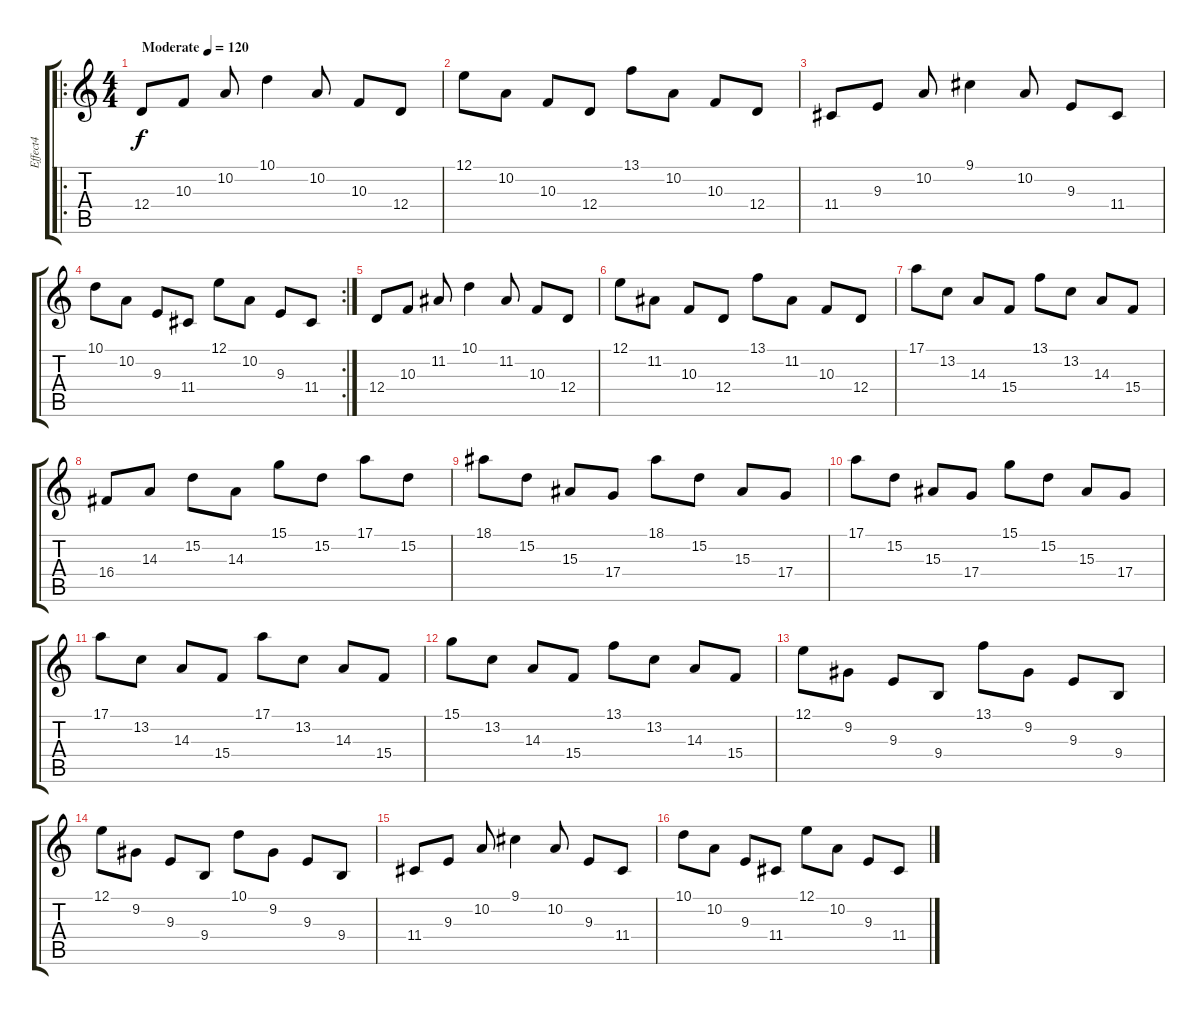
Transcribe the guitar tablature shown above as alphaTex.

\track ("Effect4" "Effect4") {instrument pad1newage}
\staff {score tabs}
\tuning (E4 B3 G3 D3 A2 E2) {hide}
\ro
\ts (4 4)
\tempo (120 "Moderate")
\clef g2
\ks c
12.4.8{dy f instrument pad1newage} 10.3.8 10.2.8 10.1.4 10.2.8 10.3.8 12.4.8 |
12.1.8 10.2.8 10.3.8 12.4.8 13.1.8 10.2.8 10.3.8 12.4.8 |
11.4.8 9.3.8 10.2.8 9.1.4 10.2.8 9.3.8 11.4.8 |
\rc 2
10.1.8 10.2.8 9.3.8 11.4.8 12.1.8 10.2.8 9.3.8 11.4.8 |
12.4.8 10.3.8 11.2.8 10.1.4 11.2.8 10.3.8 12.4.8 |
12.1.8 11.2.8 10.3.8 12.4.8 13.1.8 11.2.8 10.3.8 12.4.8 |
17.1.8 13.2.8 14.3.8 15.4.8 13.1.8 13.2.8 14.3.8 15.4.8 |
16.4.8 14.3.8 15.2.8 14.3.8 15.1.8 15.2.8 17.1.8 15.2.8 |
18.1.8 15.2.8 15.3.8 17.4.8 18.1.8 15.2.8 15.3.8 17.4.8 |
17.1.8 15.2.8 15.3.8 17.4.8 15.1.8 15.2.8 15.3.8 17.4.8 |
17.1.8 13.2.8 14.3.8 15.4.8 17.1.8 13.2.8 14.3.8 15.4.8 |
15.1.8 13.2.8 14.3.8 15.4.8 13.1.8 13.2.8 14.3.8 15.4.8 |
12.1.8 9.2.8 9.3.8 9.4.8 13.1.8 9.2.8 9.3.8 9.4.8 |
12.1.8 9.2.8 9.3.8 9.4.8 10.1.8 9.2.8 9.3.8 9.4.8 |
11.4.8 9.3.8 10.2.8 9.1.4 10.2.8 9.3.8 11.4.8 |
10.1.8 10.2.8 9.3.8 11.4.8 12.1.8 10.2.8 9.3.8 11.4.8
